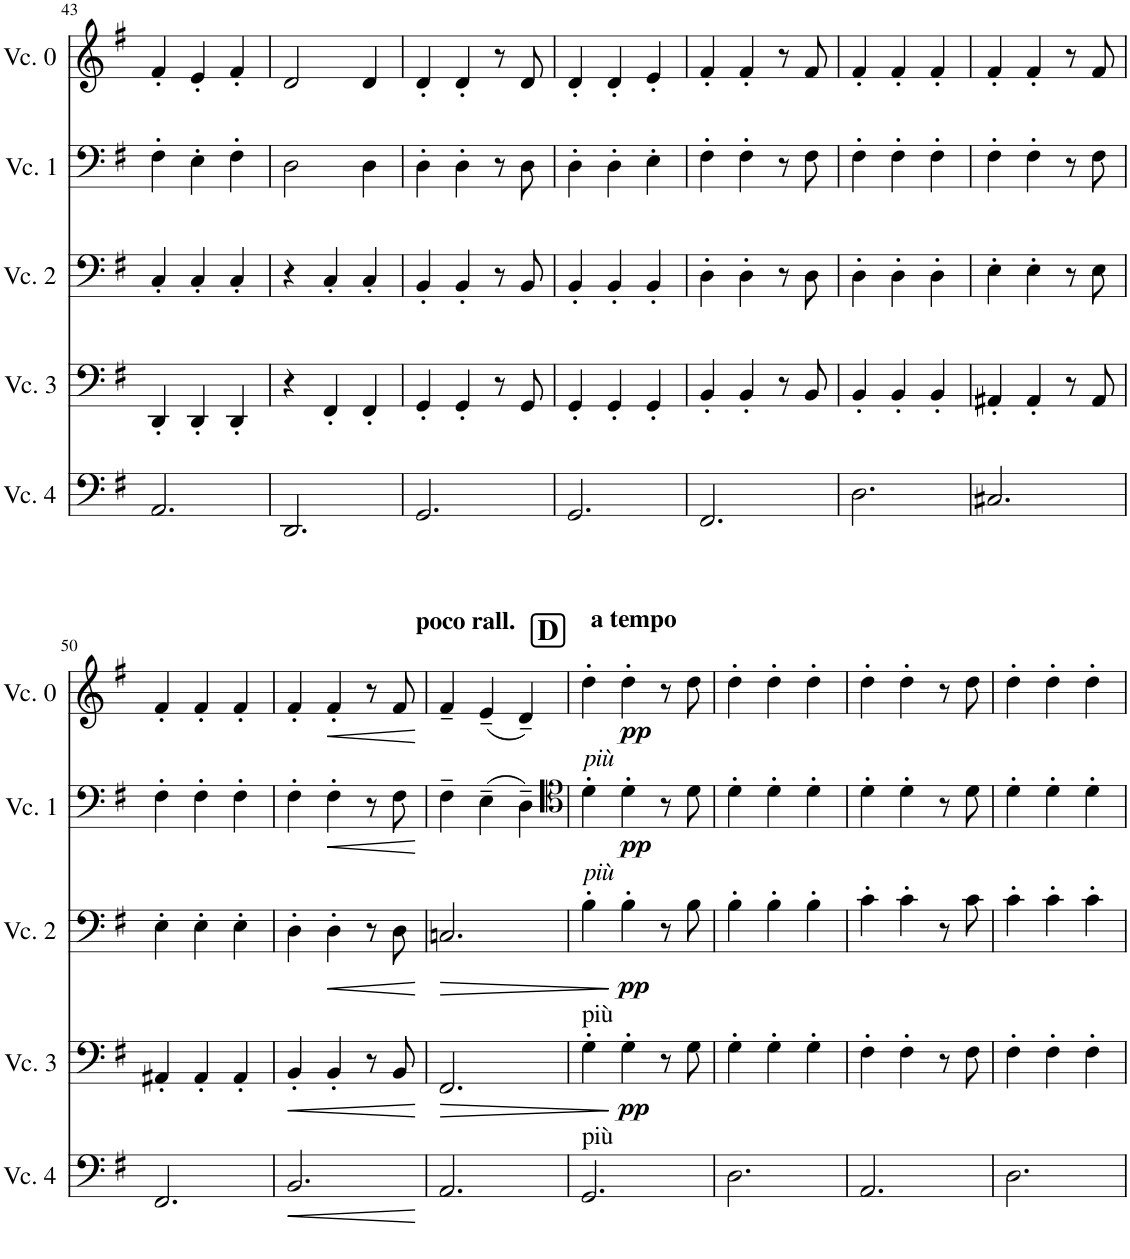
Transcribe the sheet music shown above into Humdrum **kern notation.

**kern	**dynam	**kern	**dynam	**kern	**dynam	**kern	**dynam	**kern	**dynam
*part5	*part5	*part4	*part4	*part3	*part3	*part2	*part2	*part1	*part1
*staff5	*staff5	*staff4	*staff4	*staff3	*staff3	*staff2	*staff2	*staff1	*staff1
*I"Cello 4	*	*I"Cello 3	*	*I"Cello 2	*	*I"Cello 1	*	*I"Extra cello	*
!!LO:PB:g=z
*clefF4	*	*clefF4	*	*clefF4	*	*clefF4	*	*clefG2	*
*k[f#]	*	*k[f#]	*	*k[f#]	*	*k[f#]	*	*k[f#]	*
*M3/4	*	*M3/4	*	*M3/4	*	*M3/4	*	*M3/4	*
=43	=43	=43	=43	=43	=43	=43	=43	=43	=43
2.AA/	.	4DD'/	.	4C'/	.	4F#'\	.	4f#'/	.
.	.	4DD'/	.	4C'/	.	4E'\	.	4e'/	.
.	.	4DD'/	.	4C'/	.	4F#'\	.	4f#'/	.
=44	=44	=44	=44	=44	=44	=44	=44	=44	=44
2.DD/	.	4r	.	4r	.	2D\	.	2d/	.
.	.	4FF#'/	.	4C'/	.	.	.	.	.
.	.	4FF#'/	.	4C'/	.	4D\	.	4d/	.
=45	=45	=45	=45	=45	=45	=45	=45	=45	=45
2.GG/	.	4GG'/	.	4BB'/	.	4D'\	.	4d'/	.
.	.	4GG'/	.	4BB'/	.	4D'\	.	4d'/	.
.	.	8r	.	8r	.	8r	.	8r	.
.	.	8GG/	.	8BB/	.	8D\	.	8d/	.
=46	=46	=46	=46	=46	=46	=46	=46	=46	=46
2.GG/	.	4GG'/	.	4BB'/	.	4D'\	.	4d'/	.
.	.	4GG'/	.	4BB'/	.	4D'\	.	4d'/	.
.	.	4GG'/	.	4BB'/	.	4E'\	.	4e'/	.
=47	=47	=47	=47	=47	=47	=47	=47	=47	=47
2.FF#/	.	4BB'/	.	4D'\	.	4F#'\	.	4f#'/	.
.	.	4BB'/	.	4D'\	.	4F#'\	.	4f#'/	.
.	.	8r	.	8r	.	8r	.	8r	.
.	.	8BB/	.	8D\	.	8F#\	.	8f#/	.
=48	=48	=48	=48	=48	=48	=48	=48	=48	=48
2.D\	.	4BB'/	.	4D'\	.	4F#'\	.	4f#'/	.
.	.	4BB'/	.	4D'\	.	4F#'\	.	4f#'/	.
.	.	4BB'/	.	4D'\	.	4F#'\	.	4f#'/	.
=49	=49	=49	=49	=49	=49	=49	=49	=49	=49
2.C#X/	.	4AA#X'/	.	4E'\	.	4F#'\	.	4f#'/	.
.	.	4AA#'/	.	4E'\	.	4F#'\	.	4f#'/	.
.	.	8r	.	8r	.	8r	.	8r	.
.	.	8AA#/	.	8E\	.	8F#\	.	8f#/	.
!!LO:LB:g=z
=50	=50	=50	=50	=50	=50	=50	=50	=50	=50
2.FF#/	.	4AA#X'/	.	4E'\	.	4F#'\	.	4f#'/	.
.	.	4AA#'/	.	4E'\	.	4F#'\	.	4f#'/	.
.	.	4AA#'/	.	4E'\	.	4F#'\	.	4f#'/	.
=51	=51	=51	=51	=51	=51	=51	=51	=51	=51
!	!LO:HP:b	!	!LO:HP:b	!	!	!	!	!	!
2.BB/	<	4BB'/	<	4D'\	.	4F#'\	.	4f#'/	.
!	!	!	!	!	!LO:HP:b	!	!LO:HP:b	!	!LO:HP:b
.	.	4BB'/	.	4D'\	<	4F#'\	<	4f#'/	<
.	.	8r	.	8r	.	8r	.	8r	.
.	.	8BB/	.	8D\	.	8F#\	.	8f#/	.
.	[	.	[	.	[	.	[	.	[
=52	=52	=52	=52	=52	=52	=52	=52	=52	=52
!	!	!	!	!	!	!	!	!LO:TX:a:B:t=poco rall.	!
!	!	!	!LO:HP:b	!	!LO:HP:b	!	!	!	!
2.AA/	.	2.FF#/	>	2.Cn/	>	4F#~\	.	4f#~/	.
.	.	.	.	.	.	(4E~\	.	(4e~/	.
.	.	.	.	.	.	4D~\)	.	4d~/)	.
.	.	.	]	.	]	.	.	.	.
!!LO:REH:place=s1:a:B:cj:fs=14:t=D
=53	=53	=53	=53	=53	=53	=53	=53	=53	=53
*	*	*	*	*	*	*clefC4	*	*	*
!	!	!	!	!	!	!	!	!LO:TX:a:B:t=a tempo	!
!	!	!	!	!	!	!	!	!LO:TX:b:i:t=più	!
!	!	!	!	!	!	!LO:TX:b:i:t=più	!	!	!
!	!	!	!	!LO:TX:b:t=più	!	!	!	!	!
!	!	!LO:TX:b:t=più	!	!	!	!	!	!	!
!	!	!	!LO:DY:b	!	!LO:DY:b	!	!LO:DY:b	!	!LO:DY:b
2.GG/	.	4G'\	pp	4B'\	pp	4d'\	pp	4dd'\	pp
.	.	4G'\	.	4B'\	.	4d'\	.	4dd'\	.
.	.	8r	.	8r	.	8r	.	8r	.
.	.	8G\	.	8B\	.	8d\	.	8dd\	.
=54	=54	=54	=54	=54	=54	=54	=54	=54	=54
2.D\	.	4G'\	.	4B'\	.	4d'\	.	4dd'\	.
.	.	4G'\	.	4B'\	.	4d'\	.	4dd'\	.
.	.	4G'\	.	4B'\	.	4d'\	.	4dd'\	.
=55	=55	=55	=55	=55	=55	=55	=55	=55	=55
2.AA/	.	4F#'\	.	4c'\	.	4d'\	.	4dd'\	.
.	.	4F#'\	.	4c'\	.	4d'\	.	4dd'\	.
.	.	8r	.	8r	.	8r	.	8r	.
.	.	8F#\	.	8c\	.	8d\	.	8dd\	.
=56	=56	=56	=56	=56	=56	=56	=56	=56	=56
2.D\	.	4F#'\	.	4c'\	.	4d'\	.	4dd'\	.
.	.	4F#'\	.	4c'\	.	4d'\	.	4dd'\	.
.	.	4F#'\	.	4c'\	.	4d'\	.	4dd'\	.
=	=	=	=	=	=	=	=	=	=
*-	*-	*-	*-	*-	*-	*-	*-	*-	*-
